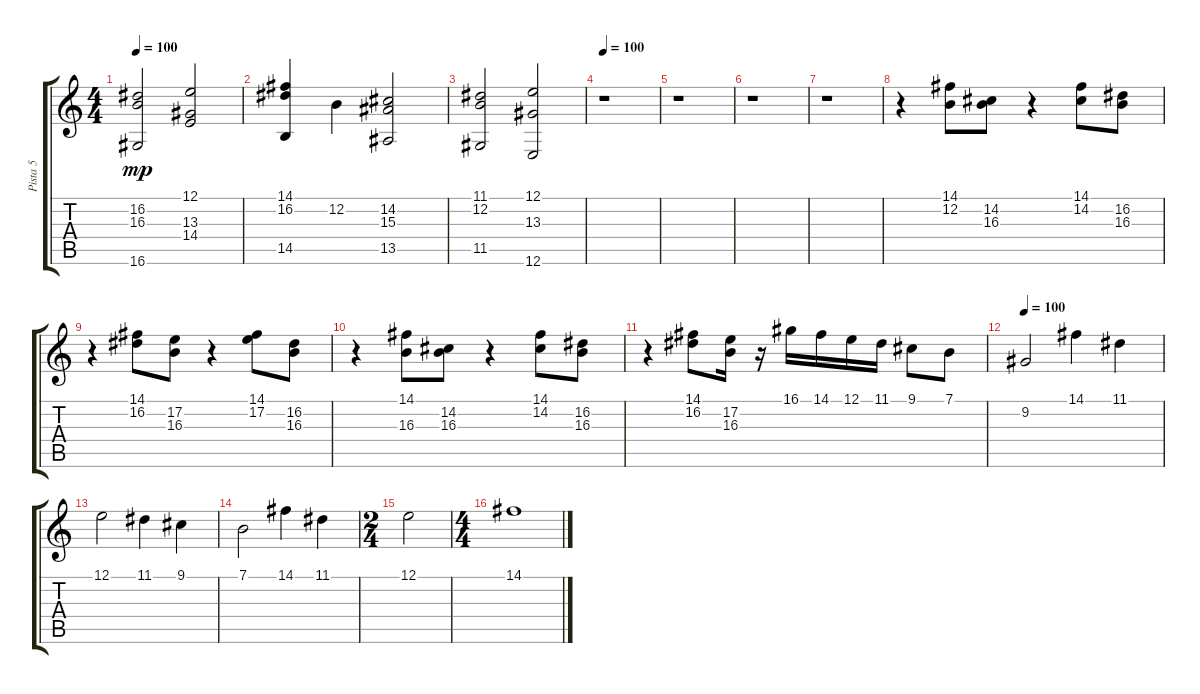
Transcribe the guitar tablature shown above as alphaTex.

\track ("Pista 5" "Pista 5") {instrument stringensemble1}
\staff {score tabs}
\tuning (E4 B3 G3 D3 A2 E2) {hide}
\ts (4 4)
\tempo 100
\clef g2
\ks c
(16.2 16.3 16.6).2{dy mp} (12.1 13.3 14.4).2 |
(14.1 16.2 14.5).4 12.2.4 (14.2 15.3 13.5).2 |
(11.1 12.2 11.5).2 (12.1 13.3 12.6).2 |
\tempo 100
r.1 |
r.1 |
r.1 |
r.1 |
r.4 (14.1 12.2).8 (14.2 16.3).8 r.4 (14.1 14.2).8 (16.2 16.3).8 |
r.4 (14.1 16.2).8 (17.2 16.3).8 r.4 (14.1 17.2).8 (16.2 16.3).8 |
r.4 (14.1 16.3).8 (14.2 16.3).8 r.4 (14.1 14.2).8 (16.2 16.3).8 |
r.4 (14.1 16.2).8 (17.2 16.3).16 r.16 16.1.16 14.1.16 12.1.16 11.1.16 9.1.8 7.1.8 |
\tempo 100
9.2.2 14.1.4 11.1.4 |
12.1.2 11.1.4 9.1.4 |
7.1.2 14.1.4 11.1.4 |
\ts (2 4)
12.1.2 |
\ts (4 4)
14.1.1
